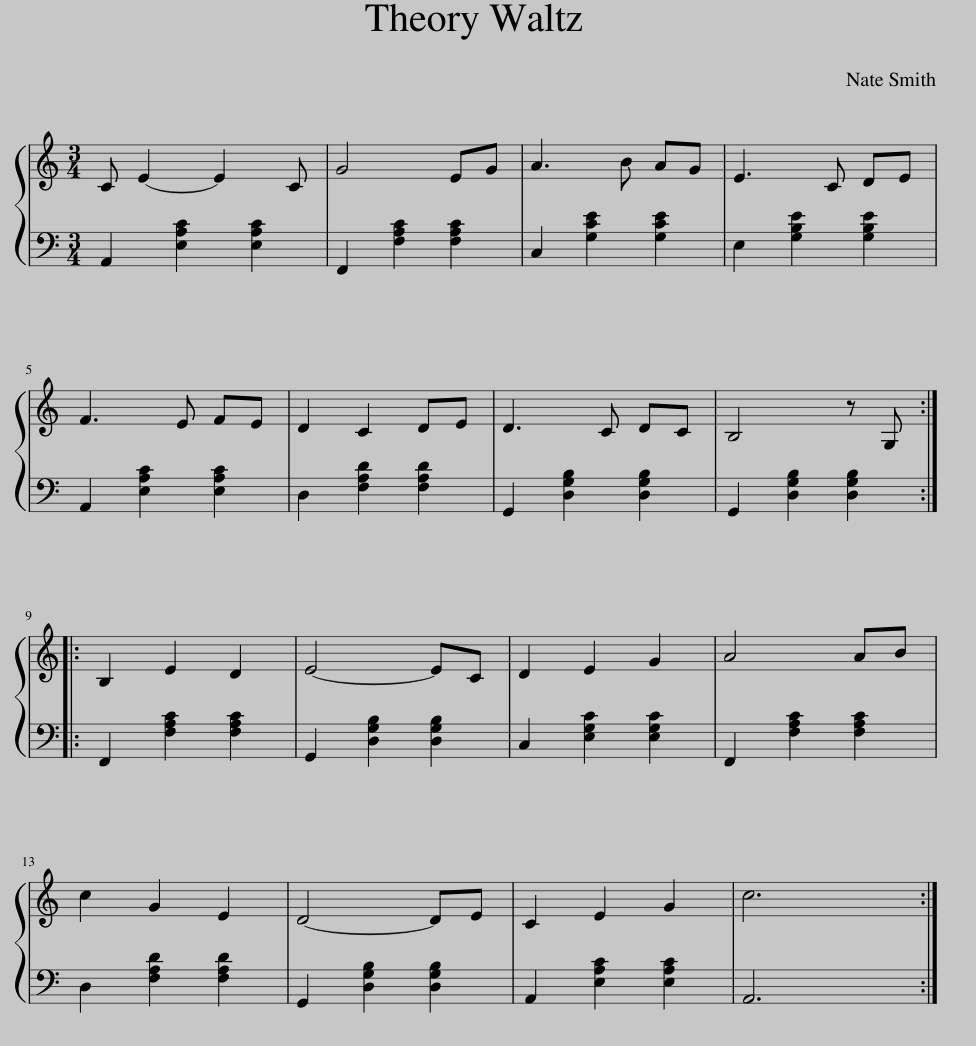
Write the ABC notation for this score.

X:1
%%score { 1 | 2 }
L:1/8
M:3/4
I:linebreak $
K:C
V:1 treble
V:2 bass
V:1
 C E2- E2 C | G4 EG | A3 B AG | E3 C DE |$ F3 E FE | %5
 D2 C2 DE | D3 C DC | B,4 z G, ::$ B,2 E2 D2 | E4- EC | %10
 D2 E2 G2 | A4 AB |$ c2 G2 E2 | D4- DE | C2 E2 G2 | %15
 c6 :| %16
V:2
 A,,2 [E,A,C]2 [E,A,C]2 | F,,2 [F,A,C]2 [F,A,C]2 | C,2 [G,CE]2 [G,CE]2 | E,2 [G,B,E]2 [G,B,E]2 |$ A,,2 [E,A,C]2 [E,A,C]2 | %5
 D,2 [F,A,D]2 [F,A,D]2 | G,,2 [D,G,B,]2 [D,G,B,]2 | G,,2 [D,G,B,]2 [D,G,B,]2 ::$ F,,2 [F,A,C]2 [F,A,C]2 | G,,2 [D,G,B,]2 [D,G,B,]2 | %10
 C,2 [E,G,C]2 [E,G,C]2 | F,,2 [F,A,C]2 [F,A,C]2 |$ D,2 [F,A,D]2 [F,A,D]2 | G,,2 [D,G,B,]2 [D,G,B,]2 | A,,2 [E,A,C]2 [E,A,C]2 | %15
 A,,6 :| %16
